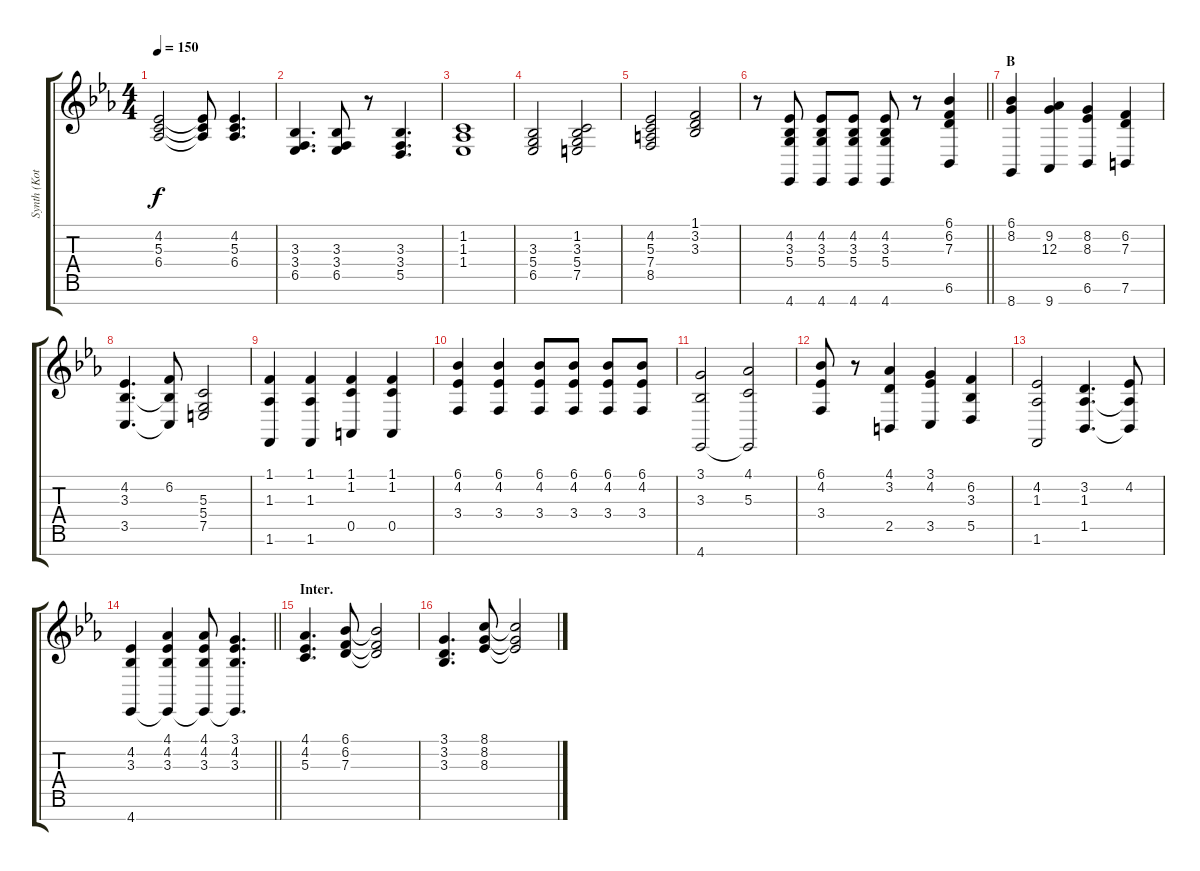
\track ("Synth (Kotobuki Tsumugi)" "Synth (Kot") {instrument churchorgan}
\staff {score tabs}
\tuning (E4 B3 G3 D3 A2 E2 B1) {hide}
\ts (4 4)
\tempo 150
\clef g2
\ks eb
(4.2 5.3 6.4).2{dy f} (4.2{t} 5.3{t} 6.4{t}).8 (4.2 5.3 6.4).4{d} |
(3.3 3.4 6.5).4{d} (3.3 3.4 6.5).8 r.8 (3.3 3.4 5.5).4{d} |
(1.2 1.3 1.4).1 |
(3.3 5.4 6.5).2 (1.2 3.3 5.4 7.5).2 |
(4.2 5.3 7.4 8.5).2 (1.1 3.2 3.3).2 |
\barLineRight lightlight
r.8 (4.2 3.3 5.4 4.7).8 (4.2 3.3 5.4 4.7).8 (4.2 3.3 5.4 4.7).8 (4.2 3.3 5.4 4.7).8 r.8 (6.1 6.2 7.3 6.6).4 |
\section ("" "B")
(6.1 8.2 8.7).4 (9.2 12.3 9.7).4 (8.2 8.3 6.6).4 (6.2 7.3 7.6).4 |
(4.2 3.3 3.5).4{d} (6.2 3.3{t} 3.5{t}).8 (5.3 5.4 7.5).2 |
(1.1 1.3 1.6).4 (1.1 1.3 1.6).4 (1.1 1.2 0.5).4 (1.1 1.2 0.5).4 |
(6.1 4.2 3.4).4 (6.1 4.2 3.4).4 (6.1 4.2 3.4).8 (6.1 4.2 3.4).8 (6.1 4.2 3.4).8 (6.1 4.2 3.4).8 |
(3.1 3.3 4.7).2 (4.1 5.3 4.7{t}).2 |
(6.1 4.2 3.4).8 r.8 (4.1 3.2 2.5).4 (3.1 4.2 3.5).4 (6.2 3.3 5.5).4 |
(4.2 1.3 1.6).2 (3.2 1.3 1.5).4{d} (4.2 1.3{t} 1.5{t}).8 |
\barLineRight lightlight
(4.2 3.3 4.7).4 (4.1 4.2 3.3 4.7{t}).4 (4.1 4.2 3.3 4.7{t}).8 (3.1 4.2 3.3 4.7{t}).4{d} |
\section ("" "Inter.")
(4.1 4.2 5.3).4{d} (6.1 6.2 7.3).8 (6.1{t} 6.2{t} 7.3{t}).2 |
(3.1 3.2 3.3).4{d} (8.1 8.2 8.3).8 (8.1{t} 8.2{t} 8.3{t}).2
